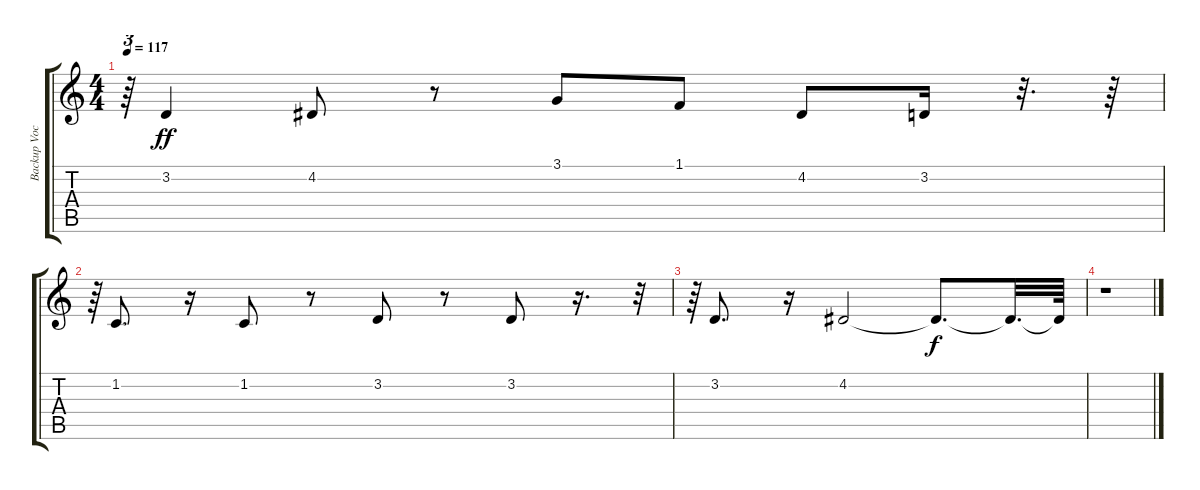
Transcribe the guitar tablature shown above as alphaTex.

\track ("Backup Vocal" "Backup Voc") {instrument voiceoohs}
\staff {score tabs}
\tuning (E4 B3 G3 D3 A2 E2) {hide}
\ts (4 4)
\tempo 117
\clef g2
\ks c
r.64{tu (3 2) dy f} 3.2.4{dy ff} 4.2.8 r.8 3.1.8 1.1.8 4.2.8 3.2.16 r.32{d} r.64 |
r.64{tu (3 2)} 1.2.8{d} r.16 1.2.8 r.8 3.2.8 r.8 3.2.8 r.16{d} r.32{tu (3 2)} |
r.64{tu (3 2)} 3.2.8{d} r.16 4.2.2 4.2{t}.8{d dy f} 4.2{t}.32{d} 4.2{t}.64 |
r.1
